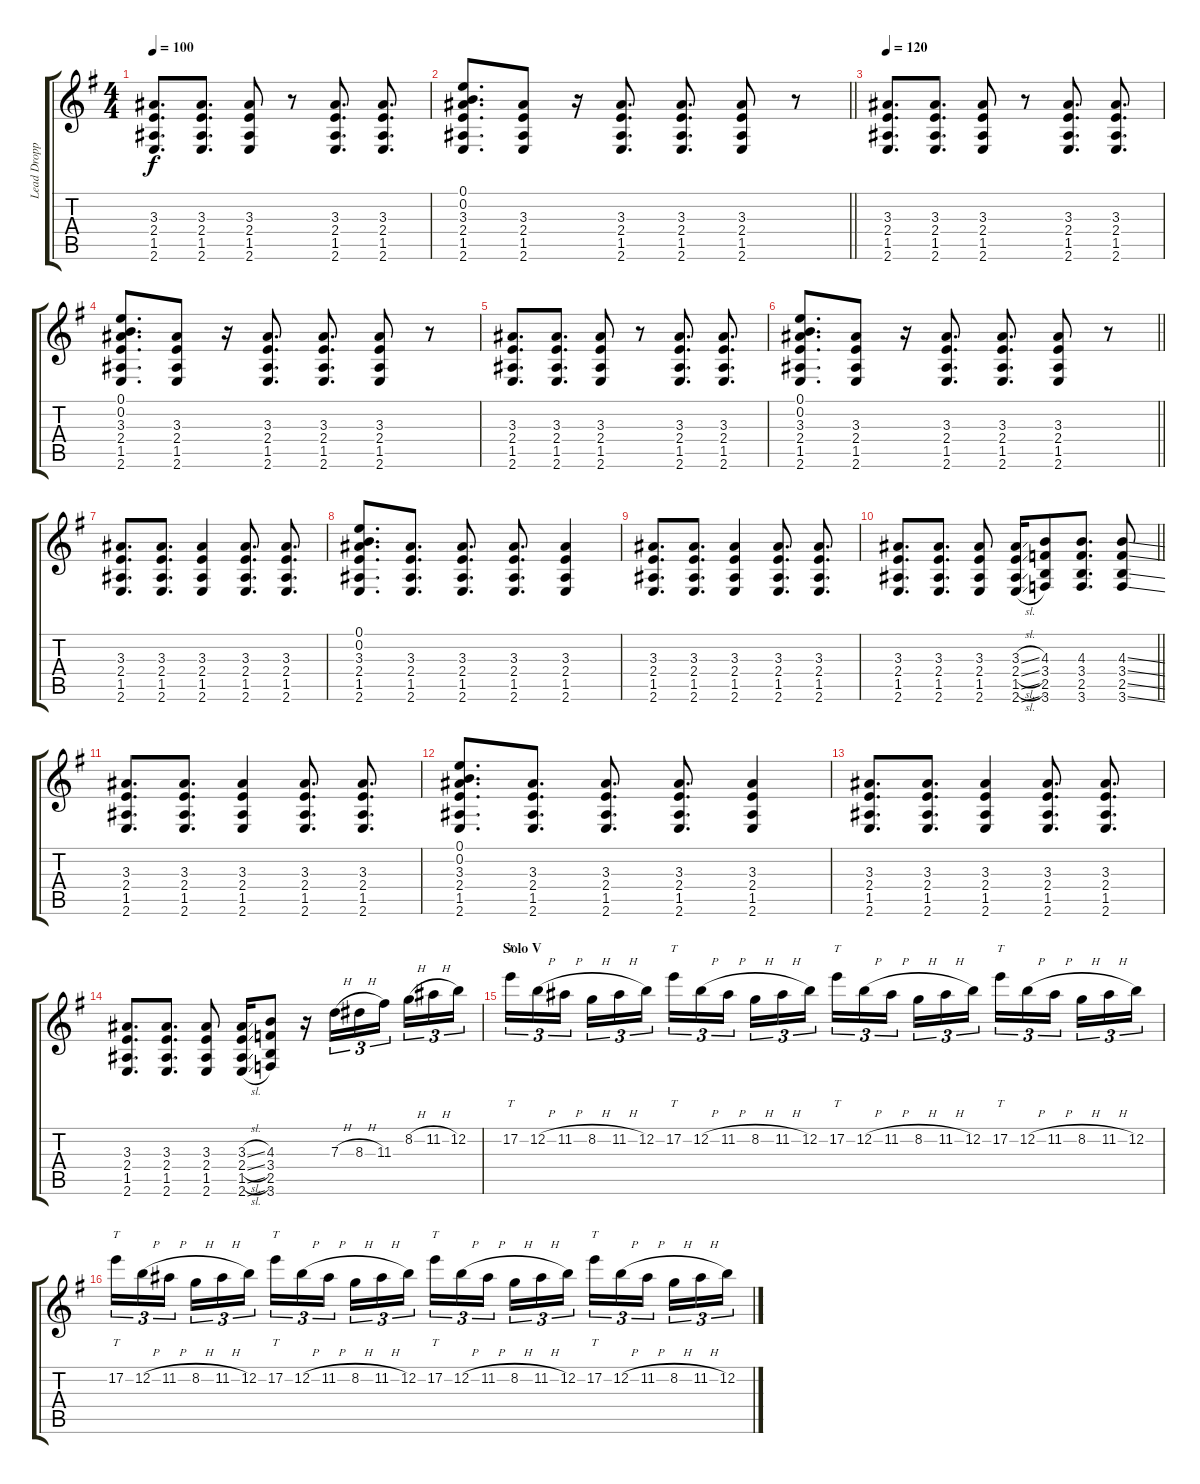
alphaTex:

\track ("Lead Dropped D " "Lead Dropp") {instrument distortionguitar}
\staff {score tabs}
\tuning (E4 B3 G3 D3 A2 D2) {hide}
\ts (4 4)
\tempo 100
\clef g2
\ks eminor
(3.3 2.4 1.5 2.6).8{d dy f} (3.3 2.4 1.5 2.6).8{d} (3.3 2.4 1.5 2.6).8 r.8 (3.3 2.4 1.5 2.6).8{d} (3.3 2.4 1.5 2.6).8{d} |
\barLineRight lightlight
(0.1 0.2 3.3 2.4 1.5 2.6).8{d} (3.3 2.4 1.5 2.6).8 r.16 (3.3 2.4 1.5 2.6).8{d} (3.3 2.4 1.5 2.6).8{d} (3.3 2.4 1.5 2.6).8 r.8 |
\tempo 120
(3.3 2.4 1.5 2.6).8{d} (3.3 2.4 1.5 2.6).8{d} (3.3 2.4 1.5 2.6).8 r.8 (3.3 2.4 1.5 2.6).8{d} (3.3 2.4 1.5 2.6).8{d} |
(0.1 0.2 3.3 2.4 1.5 2.6).8{d} (3.3 2.4 1.5 2.6).8 r.16 (3.3 2.4 1.5 2.6).8{d} (3.3 2.4 1.5 2.6).8{d} (3.3 2.4 1.5 2.6).8 r.8 |
(3.3 2.4 1.5 2.6).8{d} (3.3 2.4 1.5 2.6).8{d} (3.3 2.4 1.5 2.6).8 r.8 (3.3 2.4 1.5 2.6).8{d} (3.3 2.4 1.5 2.6).8{d} |
\barLineRight lightlight
(0.1 0.2 3.3 2.4 1.5 2.6).8{d} (3.3 2.4 1.5 2.6).8 r.16 (3.3 2.4 1.5 2.6).8{d} (3.3 2.4 1.5 2.6).8{d} (3.3 2.4 1.5 2.6).8 r.8 |
\section ("" "")
(3.3 2.4 1.5 2.6).8{d} (3.3 2.4 1.5 2.6).8{d} (3.3 2.4 1.5 2.6).4 (3.3 2.4 1.5 2.6).8{d} (3.3 2.4 1.5 2.6).8{d} |
(0.1 0.2 3.3 2.4 1.5 2.6).8{d} (3.3 2.4 1.5 2.6).8{d} (3.3 2.4 1.5 2.6).8{d} (3.3 2.4 1.5 2.6).8{d} (3.3 2.4 1.5 2.6).4 |
(3.3 2.4 1.5 2.6).8{d} (3.3 2.4 1.5 2.6).8{d} (3.3 2.4 1.5 2.6).4 (3.3 2.4 1.5 2.6).8{d} (3.3 2.4 1.5 2.6).8{d} |
\barLineRight lightlight
(3.3 2.4 1.5 2.6).8{d} (3.3 2.4 1.5 2.6).8{d} (3.3 2.4 1.5 2.6).8 (3.3{sl} 2.4{sl} 1.5{sl} 2.6{sl}).16 (4.3 3.4 2.5 3.6).8 (4.3 3.4 2.5 3.6).8{d} (4.3{ss} 3.4{ss} 2.5{ss} 3.6{ss}).8 |
(3.3 2.4 1.5 2.6).8{d} (3.3 2.4 1.5 2.6).8{d} (3.3 2.4 1.5 2.6).4 (3.3 2.4 1.5 2.6).8{d} (3.3 2.4 1.5 2.6).8{d} |
(0.1 0.2 3.3 2.4 1.5 2.6).8{d} (3.3 2.4 1.5 2.6).8{d} (3.3 2.4 1.5 2.6).8{d} (3.3 2.4 1.5 2.6).8{d} (3.3 2.4 1.5 2.6).4 |
(3.3 2.4 1.5 2.6).8{d} (3.3 2.4 1.5 2.6).8{d} (3.3 2.4 1.5 2.6).4 (3.3 2.4 1.5 2.6).8{d} (3.3 2.4 1.5 2.6).8{d} |
(3.3 2.4 1.5 2.6).8{d} (3.3 2.4 1.5 2.6).8{d} (3.3 2.4 1.5 2.6).8 (3.3{sl} 2.4{sl} 1.5{sl} 2.6{sl}).16 (4.3 3.4 2.5 3.6).8 r.16{balance 8} 7.3{h}.16{tu (3 2)} 8.3{h}.16{tu (3 2)} 11.3.16{tu (3 2) beam splitsecondary} 8.2{h}.16{tu (3 2)} 11.2{h}.16{tu (3 2)} 12.2.16{tu (3 2)} |
\section ("" "Solo V")
17.2.16{tt tu (3 2)} 12.2{h}.16{tu (3 2)} 11.2{h}.16{tu (3 2) beam splitsecondary} 8.2{h}.16{tu (3 2)} 11.2{h}.16{tu (3 2)} 12.2.16{tu (3 2)} 17.2.16{tt tu (3 2)} 12.2{h}.16{tu (3 2)} 11.2{h}.16{tu (3 2) beam splitsecondary} 8.2{h}.16{tu (3 2)} 11.2{h}.16{tu (3 2)} 12.2.16{tu (3 2)} 17.2.16{tt tu (3 2)} 12.2{h}.16{tu (3 2)} 11.2{h}.16{tu (3 2) beam splitsecondary} 8.2{h}.16{tu (3 2)} 11.2{h}.16{tu (3 2)} 12.2.16{tu (3 2)} 17.2.16{tt tu (3 2)} 12.2{h}.16{tu (3 2)} 11.2{h}.16{tu (3 2) beam splitsecondary} 8.2{h}.16{tu (3 2)} 11.2{h}.16{tu (3 2)} 12.2.16{tu (3 2)} |
17.2.16{tt tu (3 2)} 12.2{h}.16{tu (3 2)} 11.2{h}.16{tu (3 2) beam splitsecondary} 8.2{h}.16{tu (3 2)} 11.2{h}.16{tu (3 2)} 12.2.16{tu (3 2)} 17.2.16{tt tu (3 2)} 12.2{h}.16{tu (3 2)} 11.2{h}.16{tu (3 2) beam splitsecondary} 8.2{h}.16{tu (3 2)} 11.2{h}.16{tu (3 2)} 12.2.16{tu (3 2)} 17.2.16{tt tu (3 2)} 12.2{h}.16{tu (3 2)} 11.2{h}.16{tu (3 2) beam splitsecondary} 8.2{h}.16{tu (3 2)} 11.2{h}.16{tu (3 2)} 12.2.16{tu (3 2)} 17.2.16{tt tu (3 2)} 12.2{h}.16{tu (3 2)} 11.2{h}.16{tu (3 2) beam splitsecondary} 8.2{h}.16{tu (3 2)} 11.2{h}.16{tu (3 2)} 12.2.16{tu (3 2)}
